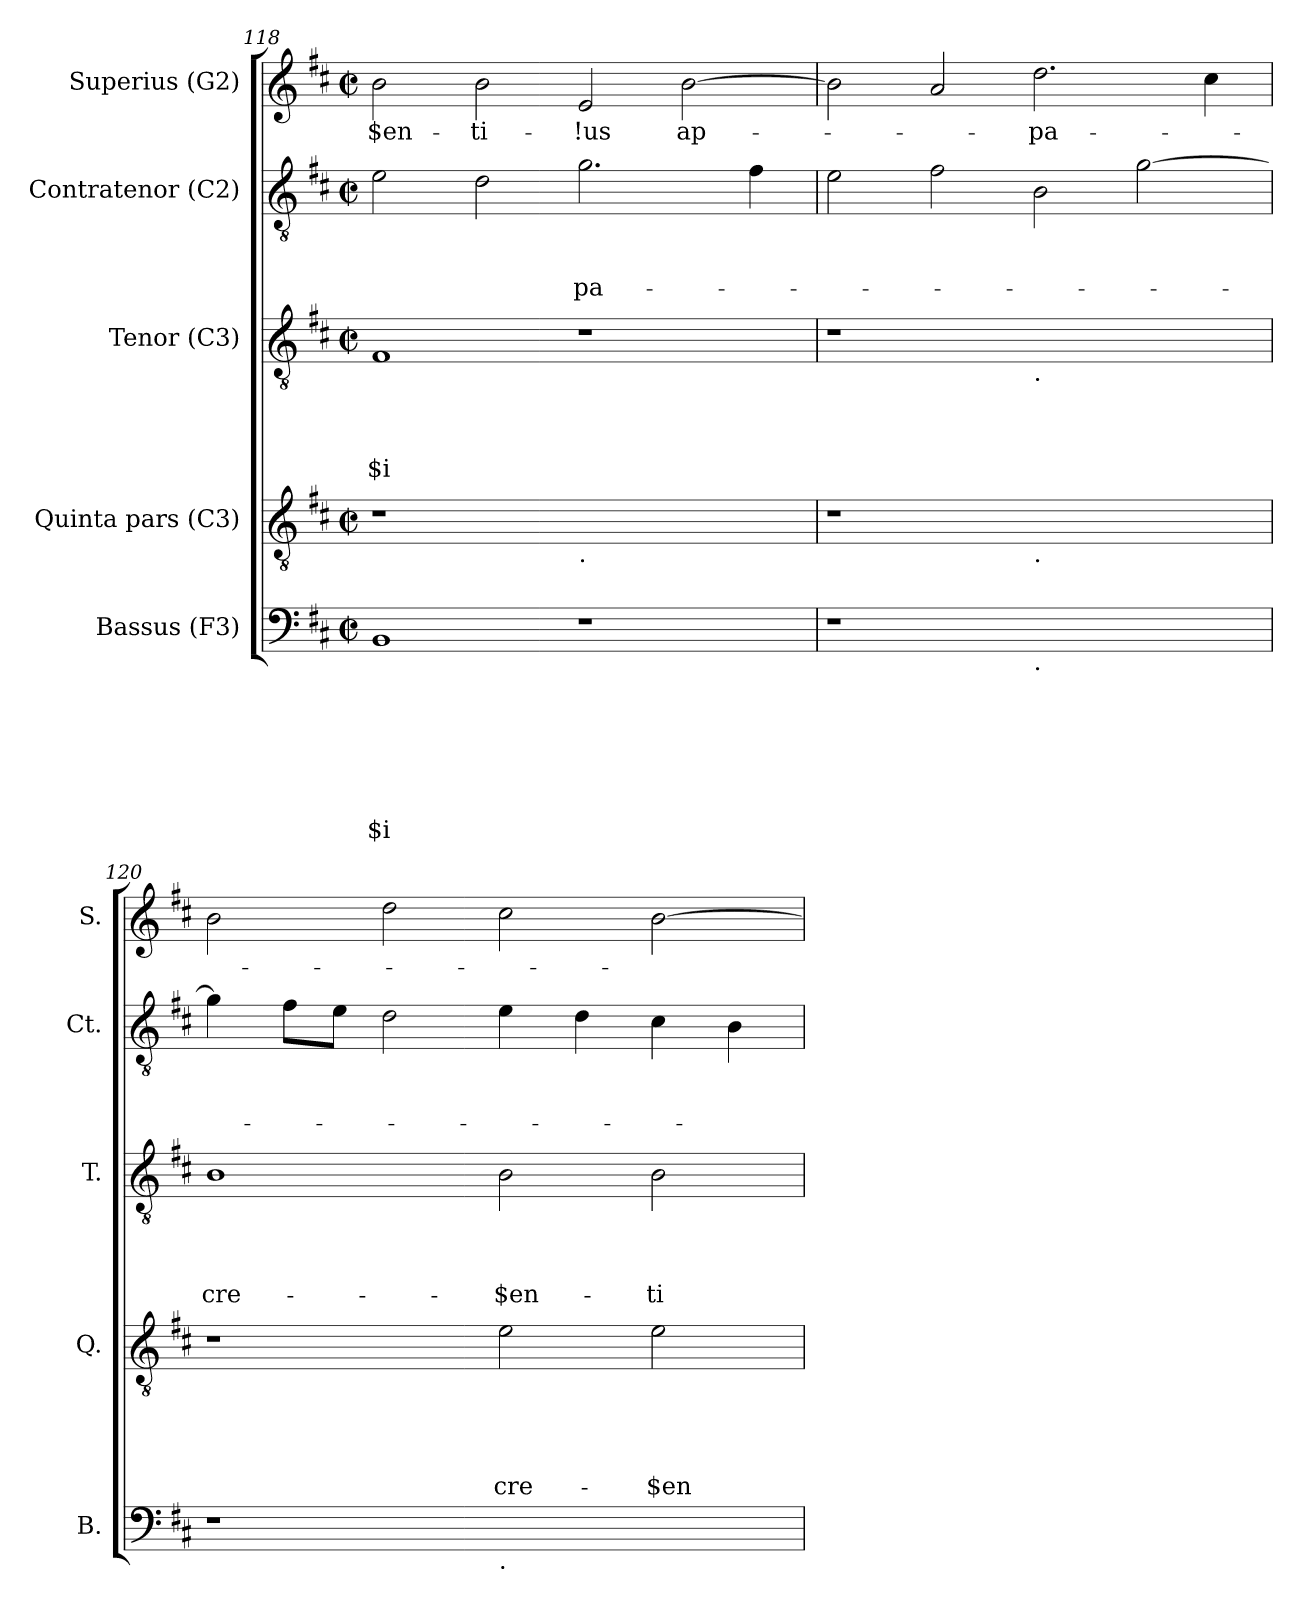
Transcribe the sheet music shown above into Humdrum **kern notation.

**kern	**text	**text	**text	**text	**text	**text	**text	**kern	**text	**text	**text	**text	**text	**kern	**text	**text	**text	**text	**kern	**text	**text	**text	**kern	**text
*part5	*part5	*part5	*part5	*part5	*part5	*part5	*part5	*part4	*part4	*part4	*part4	*part4	*part4	*part3	*part3	*part3	*part3	*part3	*part2	*part2	*part2	*part2	*part1	*part1
*staff5	*staff5	*staff5	*staff5	*staff5	*staff5	*staff5	*staff5	*staff4	*staff4	*staff4	*staff4	*staff4	*staff4	*staff3	*staff3	*staff3	*staff3	*staff3	*staff2	*staff2	*staff2	*staff2	*staff1	*staff1
*I"Bassus (F3)	*	*	*	*	*	*	*	*I"Quinta pars (C3)	*	*	*	*	*	*I"Tenor (C3)	*	*	*	*	*I"Contratenor (C2)	*	*	*	*I"Superius (G2)	*
*I'B.	*	*	*	*	*	*	*	*I'Q.	*	*	*	*	*	*I'T.	*	*	*	*	*I'Ct.	*	*	*	*I'S.	*
*clefF4	*	*	*	*	*	*	*	*clefGv2	*	*	*	*	*	*clefGv2	*	*	*	*	*clefGv2	*	*	*	*clefG2	*
*k[f#c#]	*	*	*	*	*	*	*	*k[f#c#]	*	*	*	*	*	*k[f#c#]	*	*	*	*	*k[f#c#]	*	*	*	*k[f#c#]	*
*D:	*	*	*	*	*	*	*	*D:	*	*	*	*	*	*D:	*	*	*	*	*D:	*	*	*	*D:	*
*M2/2	*	*	*	*	*	*	*	*M2/2	*	*	*	*	*	*M2/2	*	*	*	*	*M2/2	*	*	*	*M2/2	*
*met(c|)	*	*	*	*	*	*	*	*met(c|)	*	*	*	*	*	*met(c|)	*	*	*	*	*met(c|)	*	*	*	*met(c|)	*
=118	=118	=118	=118	=118	=118	=118	=118	=118	=118	=118	=118	=118	=118	=118	=118	=118	=118	=118	=118	=118	=118	=118	=118	=118
!	!	!	!	!	!	!	!LO:LY:b	!	!	!	!	!	!	!	!	!	!	!LO:LY:b	!	!	!	!	!	!LO:LY:b
1BB	.	.	.	.	.	.	-$i	1r	.	.	.	.	.	1F#	.	.	.	-$i	2e\	.	.	.	2b\	-$en-
!	!	!	!	!	!	!	!	!	!	!	!	!	!	!	!	!	!	!	!	!	!	!	!	!LO:LY:b
.	.	.	.	.	.	.	.	.	.	.	.	.	.	.	.	.	.	.	2d\	.	.	.	2b\	-ti-
!	!	!	!	!	!	!	!	!LO:TX:b:t=.	!	!	!	!	!	!	!	!	!	!	!	!	!	!	!	!
!	!	!	!	!	!	!	!	!	!	!	!	!	!	!	!	!	!	!	!	!	!	!LO:LY:b	!	!LO:LY:b
1r	.	.	.	.	.	.	.	1ryy	.	.	.	.	.	1r	.	.	.	.	2.g\	.	.	-pa-	2e/	-!us
!	!	!	!	!	!	!	!	!	!	!	!	!	!	!	!	!	!	!	!	!	!	!	!	!LO:LY:b
.	.	.	.	.	.	.	.	.	.	.	.	.	.	.	.	.	.	.	.	.	.	.	[>2b\	ap-
.	.	.	.	.	.	.	.	.	.	.	.	.	.	.	.	.	.	.	4f#\	.	.	.	.	.
=119	=119	=119	=119	=119	=119	=119	=119	=119	=119	=119	=119	=119	=119	=119	=119	=119	=119	=119	=119	=119	=119	=119	=119	=119
1r	.	.	.	.	.	.	.	1r	.	.	.	.	.	1r	.	.	.	.	2e\	.	.	.	2b\]	.
.	.	.	.	.	.	.	.	.	.	.	.	.	.	.	.	.	.	.	2f#\	.	.	.	2a/	.
!	!	!	!	!	!	!	!	!	!	!	!	!	!	!LO:TX:b:t=.	!	!	!	!	!	!	!	!	!	!
!	!	!	!	!	!	!	!	!LO:TX:b:t=.	!	!	!	!	!	!	!	!	!	!	!	!	!	!	!	!
!LO:TX:b:t=.	!	!	!	!	!	!	!	!	!	!	!	!	!	!	!	!	!	!	!	!	!	!	!	!
!	!	!	!	!	!	!	!	!	!	!	!	!	!	!	!	!	!	!	!	!	!	!	!	!LO:LY:b
1ryy	.	.	.	.	.	.	.	1ryy	.	.	.	.	.	1ryy	.	.	.	.	2B\	.	.	.	2.dd\	-pa-
.	.	.	.	.	.	.	.	.	.	.	.	.	.	.	.	.	.	.	[<2g\	.	.	.	.	.
.	.	.	.	.	.	.	.	.	.	.	.	.	.	.	.	.	.	.	.	.	.	.	4cc#\	.
!!LO:LB:g=z
=120	=120	=120	=120	=120	=120	=120	=120	=120	=120	=120	=120	=120	=120	=120	=120	=120	=120	=120	=120	=120	=120	=120	=120	=120
!	!	!	!	!	!	!	!	!	!	!	!	!	!	!	!	!	!	!LO:LY:b	!	!	!	!	!	!
1r	.	.	.	.	.	.	.	1r	.	.	.	.	.	1B	.	.	.	cre-	4g\]	.	.	.	2b\	.
.	.	.	.	.	.	.	.	.	.	.	.	.	.	.	.	.	.	.	8f#\L	.	.	.	.	.
.	.	.	.	.	.	.	.	.	.	.	.	.	.	.	.	.	.	.	8e\J	.	.	.	.	.
.	.	.	.	.	.	.	.	.	.	.	.	.	.	.	.	.	.	.	2d\	.	.	.	2dd\	.
!LO:TX:b:t=.	!	!	!	!	!	!	!	!	!	!	!	!	!	!	!	!	!	!	!	!	!	!	!	!
!	!	!	!	!	!	!	!	!	!	!	!	!	!LO:LY:b	!	!	!	!	!LO:LY:b	!	!	!	!	!	!
1ryy	.	.	.	.	.	.	.	2e\	.	.	.	.	cre-	2B\	.	.	.	-$en-	4e\	.	.	.	2cc#\	.
.	.	.	.	.	.	.	.	.	.	.	.	.	.	.	.	.	.	.	4d\	.	.	.	.	.
!	!	!	!	!	!	!	!	!	!	!	!	!	!LO:LY:b	!	!	!	!	!LO:LY:b	!	!	!	!	!	!
.	.	.	.	.	.	.	.	2e\	.	.	.	.	-$en-	2B\	.	.	.	-ti-	4c#\	.	.	.	[>2b\	.
.	.	.	.	.	.	.	.	.	.	.	.	.	.	.	.	.	.	.	4B\	.	.	.	.	.
=	=	=	=	=	=	=	=	=	=	=	=	=	=	=	=	=	=	=	=	=	=	=	=	=
*-	*-	*-	*-	*-	*-	*-	*-	*-	*-	*-	*-	*-	*-	*-	*-	*-	*-	*-	*-	*-	*-	*-	*-	*-
